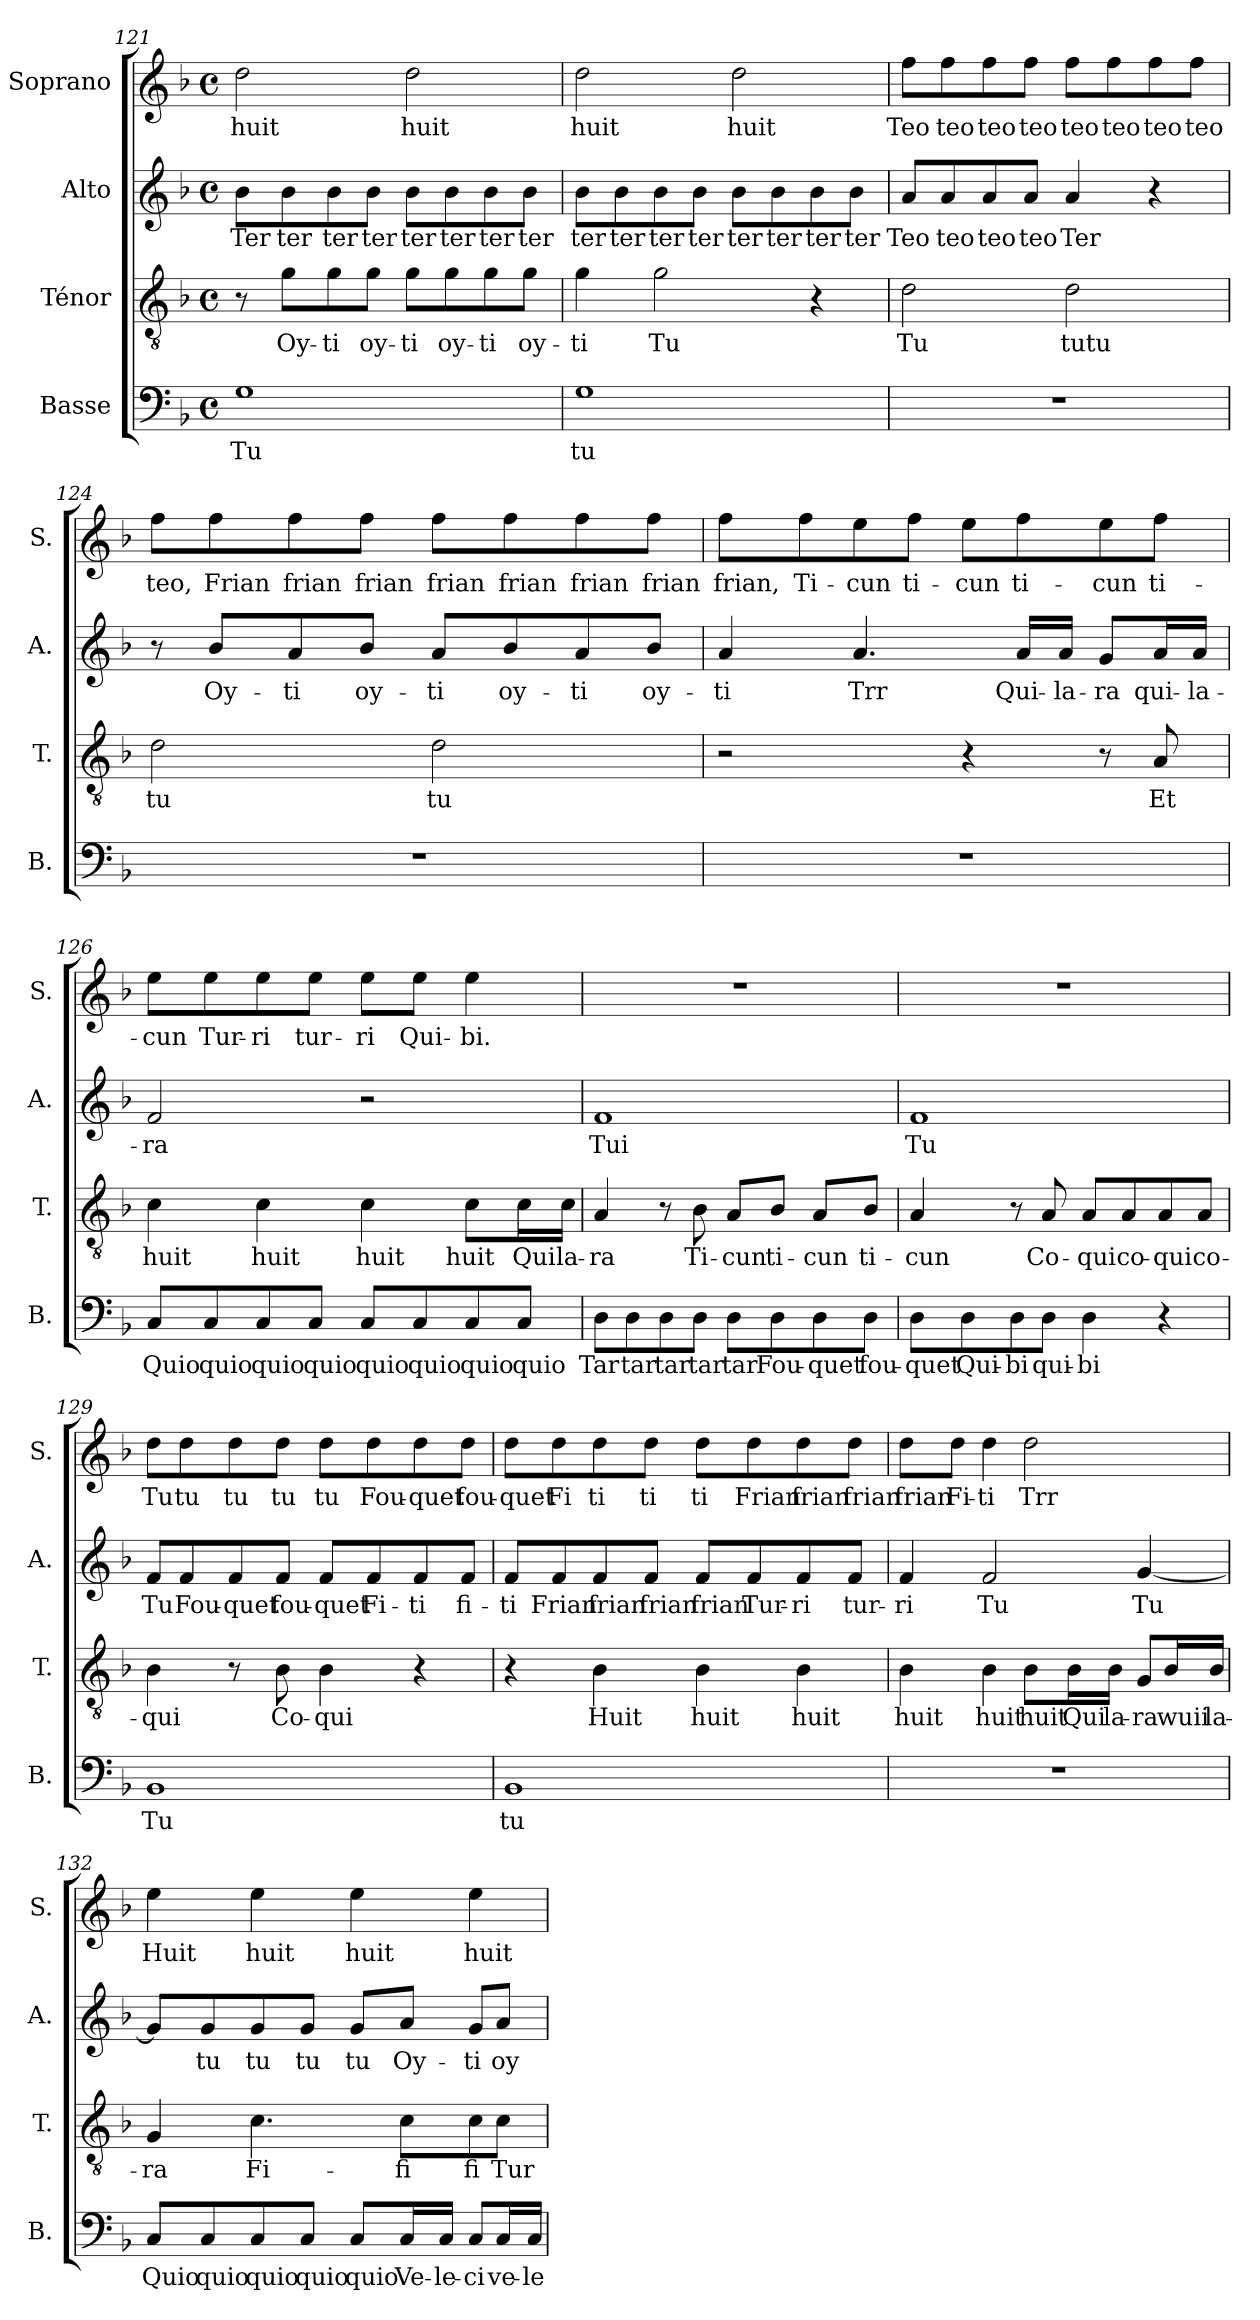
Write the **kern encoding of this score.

**kern	**text	**kern	**text	**kern	**text	**kern	**text
*part4	*part4	*part3	*part3	*part2	*part2	*part1	*part1
*staff4	*staff4	*staff3	*staff3	*staff2	*staff2	*staff1	*staff1
*I"Basse	*	*I"Ténor	*	*I"Alto	*	*I"Soprano	*
*I'B.	*	*I'T.	*	*I'A.	*	*I'S.	*
!!LO:PB:g=z
*clefF4	*	*clefGv2	*	*clefG2	*	*clefG2	*
*k[b-]	*	*k[b-]	*	*k[b-]	*	*k[b-]	*
*M4/4	*	*M4/4	*	*M4/4	*	*M4/4	*
*met(c)	*	*met(c)	*	*met(c)	*	*met(c)	*
=121	=121	=121	=121	=121	=121	=121	=121
!	!LO:LY:b	!	!	!	!LO:LY:b	!	!LO:LY:b
1G	Tu	8r	.	8b-\L	Ter	2dd\	huit
!	!	!	!LO:LY:b	!	!LO:LY:b	!	!
.	.	8g\L	Oy-	8b-\	ter	.	.
!	!	!	!LO:LY:b	!	!LO:LY:b	!	!
.	.	8g\	-ti	8b-\	ter	.	.
!	!	!	!LO:LY:b	!	!LO:LY:b	!	!
.	.	8g\J	oy-	8b-\J	ter	.	.
!	!	!	!LO:LY:b	!	!LO:LY:b	!	!LO:LY:b
.	.	8g\L	-ti	8b-\L	ter	2dd\	huit
!	!	!	!LO:LY:b	!	!LO:LY:b	!	!
.	.	8g\	oy-	8b-\	ter	.	.
!	!	!	!LO:LY:b	!	!LO:LY:b	!	!
.	.	8g\	-ti	8b-\	ter	.	.
!	!	!	!LO:LY:b	!	!LO:LY:b	!	!
.	.	8g\J	oy-	8b-\J	ter	.	.
!!LO:LB:g=z
=122	=122	=122	=122	=122	=122	=122	=122
!	!LO:LY:b	!	!LO:LY:b	!	!LO:LY:b	!	!LO:LY:b
1G	tu	4g\	-ti	8b-\L	ter	2dd\	huit
!	!	!	!	!	!LO:LY:b	!	!
.	.	.	.	8b-\	ter	.	.
!	!	!	!LO:LY:b	!	!LO:LY:b	!	!
.	.	2g\	Tu	8b-\	ter	.	.
!	!	!	!	!	!LO:LY:b	!	!
.	.	.	.	8b-\J	ter	.	.
!	!	!	!	!	!LO:LY:b	!	!LO:LY:b
.	.	.	.	8b-\L	ter	2dd\	huit
!	!	!	!	!	!LO:LY:b	!	!
.	.	.	.	8b-\	ter	.	.
!	!	!	!	!	!LO:LY:b	!	!
.	.	4r	.	8b-\	ter	.	.
!	!	!	!	!	!LO:LY:b	!	!
.	.	.	.	8b-\J	ter	.	.
=123	=123	=123	=123	=123	=123	=123	=123
!	!	!	!LO:LY:b	!	!LO:LY:b	!	!LO:LY:b
1r	.	2d\	Tu	8a/L	Teo	8ff\L	Teo
!	!	!	!	!	!LO:LY:b	!	!LO:LY:b
.	.	.	.	8a/	teo	8ff\	teo
!	!	!	!	!	!LO:LY:b	!	!LO:LY:b
.	.	.	.	8a/	teo	8ff\	teo
!	!	!	!	!	!LO:LY:b	!	!LO:LY:b
.	.	.	.	8a/J	teo	8ff\J	teo
!	!	!	!LO:LY:b	!	!LO:LY:b	!	!LO:LY:b
.	.	2d\	tutu	4a/	Ter	8ff\L	teo
!	!	!	!	!	!	!	!LO:LY:b
.	.	.	.	.	.	8ff\	teo
!	!	!	!	!	!	!	!LO:LY:b
.	.	.	.	4r	.	8ff\	teo
!	!	!	!	!	!	!	!LO:LY:b
.	.	.	.	.	.	8ff\J	teo
!!LO:LB:g=z
=124	=124	=124	=124	=124	=124	=124	=124
!	!	!	!LO:LY:b	!	!	!	!LO:LY:b
1r	.	2d\	tu	8r	.	8ff\L	teo,
!	!	!	!	!	!LO:LY:b	!	!LO:LY:b
.	.	.	.	8b-/L	Oy-	8ff\	Frian
!	!	!	!	!	!LO:LY:b	!	!LO:LY:b
.	.	.	.	8a/	-ti	8ff\	frian
!	!	!	!	!	!LO:LY:b	!	!LO:LY:b
.	.	.	.	8b-/J	oy-	8ff\J	frian
!	!	!	!LO:LY:b	!	!LO:LY:b	!	!LO:LY:b
.	.	2d\	tu	8a/L	-ti	8ff\L	frian
!	!	!	!	!	!LO:LY:b	!	!LO:LY:b
.	.	.	.	8b-/	oy-	8ff\	frian
!	!	!	!	!	!LO:LY:b	!	!LO:LY:b
.	.	.	.	8a/	-ti	8ff\	frian
!	!	!	!	!	!LO:LY:b	!	!LO:LY:b
.	.	.	.	8b-/J	oy-	8ff\J	frian
!!LO:PB:g=z
=125	=125	=125	=125	=125	=125	=125	=125
!	!	!	!	!	!LO:LY:b	!	!LO:LY:b
1r	.	2r	.	4a/	-ti	8ff\L	frian,
!	!	!	!	!	!	!	!LO:LY:b
.	.	.	.	.	.	8ff\	Ti-
!	!	!	!	!	!LO:LY:b	!	!LO:LY:b
.	.	.	.	4.a/	Trr	8ee\	-cun
!	!	!	!	!	!	!	!LO:LY:b
.	.	.	.	.	.	8ff\J	ti-
!	!	!	!	!	!	!	!LO:LY:b
.	.	4r	.	.	.	8ee\L	-cun
!	!	!	!	!	!LO:LY:b	!	!LO:LY:b
.	.	.	.	16a/LL	Qui-	8ff\	ti-
!	!	!	!	!	!LO:LY:b	!	!
.	.	.	.	16a/JJ	-la-	.	.
!	!	!	!	!	!LO:LY:b	!	!LO:LY:b
.	.	8r	.	8g/L	-ra	8ee\	-cun
!	!	!	!LO:LY:b	!	!LO:LY:b	!	!LO:LY:b
.	.	8A/	Et	16a/L	qui-	8ff\J	ti-
!	!	!	!	!	!LO:LY:b	!	!
.	.	.	.	16a/JJ	-la-	.	.
=126	=126	=126	=126	=126	=126	=126	=126
!	!LO:LY:b	!	!LO:LY:b	!	!LO:LY:b	!	!LO:LY:b
8C/L	Quio	4c\	huit	2f/	-ra	8ee\L	-cun
!	!LO:LY:b	!	!	!	!	!	!LO:LY:b
8C/	quio	.	.	.	.	8ee\	Tur-
!	!LO:LY:b	!	!LO:LY:b	!	!	!	!LO:LY:b
8C/	quio	4c\	huit	.	.	8ee\	-ri
!	!LO:LY:b	!	!	!	!	!	!LO:LY:b
8C/J	quio	.	.	.	.	8ee\J	tur-
!	!LO:LY:b	!	!LO:LY:b	!	!	!	!LO:LY:b
8C/L	quio	4c\	huit	2r	.	8ee\L	-ri
!	!LO:LY:b	!	!	!	!	!	!LO:LY:b
8C/	quio	.	.	.	.	8ee\J	Qui-
!	!LO:LY:b	!	!LO:LY:b	!	!	!	!LO:LY:b
8C/	quio	8c\L	huit	.	.	4ee\	-bi.
!	!LO:LY:b	!	!LO:LY:b	!	!	!	!
8C/J	quio	16c\L	Qui	.	.	.	.
!	!	!	!LO:LY:b	!	!	!	!
.	.	16c\JJ	la-	.	.	.	.
!!LO:LB:g=z
=127	=127	=127	=127	=127	=127	=127	=127
!	!LO:LY:b	!	!LO:LY:b	!	!LO:LY:b	!	!
8D\L	Tar	4A/	-ra	1f	Tui	1r	.
!	!LO:LY:b	!	!	!	!	!	!
8D\	tar	.	.	.	.	.	.
!	!LO:LY:b	!	!	!	!	!	!
8D\	tar	8r	.	.	.	.	.
!	!LO:LY:b	!	!LO:LY:b	!	!	!	!
8D\J	tar	8B-\	Ti-	.	.	.	.
!	!LO:LY:b	!	!LO:LY:b	!	!	!	!
8D\L	tar	8A/L	-cun	.	.	.	.
!	!LO:LY:b	!	!LO:LY:b	!	!	!	!
8D\	Fou-	8B-/J	ti-	.	.	.	.
!	!LO:LY:b	!	!LO:LY:b	!	!	!	!
8D\	-quet	8A/L	-cun	.	.	.	.
!	!LO:LY:b	!	!LO:LY:b	!	!	!	!
8D\J	fou-	8B-/J	ti-	.	.	.	.
!!LO:LB:g=z
=128	=128	=128	=128	=128	=128	=128	=128
!	!LO:LY:b	!	!LO:LY:b	!	!LO:LY:b	!	!
8D\L	-quet	4A/	-cun	1f	Tu	1r	.
!	!LO:LY:b	!	!	!	!	!	!
8D\	Qui-	.	.	.	.	.	.
!	!LO:LY:b	!	!	!	!	!	!
8D\	-bi	8r	.	.	.	.	.
!	!LO:LY:b	!	!LO:LY:b	!	!	!	!
8D\J	qui-	8A/	Co-	.	.	.	.
!	!LO:LY:b	!	!LO:LY:b	!	!	!	!
4D\	-bi	8A/L	-qui	.	.	.	.
!	!	!	!LO:LY:b	!	!	!	!
.	.	8A/	co-	.	.	.	.
!	!	!	!LO:LY:b	!	!	!	!
4r	.	8A/	-qui	.	.	.	.
!	!	!	!LO:LY:b	!	!	!	!
.	.	8A/J	co-	.	.	.	.
=129	=129	=129	=129	=129	=129	=129	=129
!	!LO:LY:b	!	!LO:LY:b	!	!LO:LY:b	!	!LO:LY:b
1BB-	Tu	4B-\	-qui	8f/L	Tu	8dd\L	Tu
!	!	!	!	!	!LO:LY:b	!	!LO:LY:b
.	.	.	.	8f/	Fou-	8dd\	tu
!	!	!	!	!	!LO:LY:b	!	!LO:LY:b
.	.	8r	.	8f/	-quet	8dd\	tu
!	!	!	!LO:LY:b	!	!LO:LY:b	!	!LO:LY:b
.	.	8B-\	Co-	8f/J	fou-	8dd\J	tu
!	!	!	!LO:LY:b	!	!LO:LY:b	!	!LO:LY:b
.	.	4B-\	-qui	8f/L	-quet	8dd\L	tu
!	!	!	!	!	!LO:LY:b	!	!LO:LY:b
.	.	.	.	8f/	Fi-	8dd\	Fou-
!	!	!	!	!	!LO:LY:b	!	!LO:LY:b
.	.	4r	.	8f/	-ti	8dd\	-quet
!	!	!	!	!	!LO:LY:b	!	!LO:LY:b
.	.	.	.	8f/J	fi-	8dd\J	fou-
!!LO:PB:g=z
=130	=130	=130	=130	=130	=130	=130	=130
!	!LO:LY:b	!	!	!	!LO:LY:b	!	!LO:LY:b
1BB-	tu	4r	.	8f/L	-ti	8dd\L	-quet
!	!	!	!	!	!LO:LY:b	!	!LO:LY:b
.	.	.	.	8f/	Frian	8dd\	Fi
!	!	!	!LO:LY:b	!	!LO:LY:b	!	!LO:LY:b
.	.	4B-\	Huit	8f/	frian	8dd\	ti
!	!	!	!	!	!LO:LY:b	!	!LO:LY:b
.	.	.	.	8f/J	frian	8dd\J	ti
!	!	!	!LO:LY:b	!	!LO:LY:b	!	!LO:LY:b
.	.	4B-\	huit	8f/L	frian	8dd\L	ti
!	!	!	!	!	!LO:LY:b	!	!LO:LY:b
.	.	.	.	8f/	Tur-	8dd\	Frian
!	!	!	!LO:LY:b	!	!LO:LY:b	!	!LO:LY:b
.	.	4B-\	huit	8f/	-ri	8dd\	frian
!	!	!	!	!	!LO:LY:b	!	!LO:LY:b
.	.	.	.	8f/J	tur-	8dd\J	frian
!!LO:LB:g=z
=131	=131	=131	=131	=131	=131	=131	=131
!	!	!	!LO:LY:b	!	!LO:LY:b	!	!LO:LY:b
1r	.	4B-\	huit	4f/	-ri	8dd\L	frian
!	!	!	!	!	!	!	!LO:LY:b
.	.	.	.	.	.	8dd\J	Fi-
!	!	!	!LO:LY:b	!	!LO:LY:b	!	!LO:LY:b
.	.	4B-\	huit	2f/	Tu	4dd\	-ti
!	!	!	!LO:LY:b	!	!	!	!LO:LY:b
.	.	8B-\L	huit	.	.	2dd\	Trr
!	!	!	!LO:LY:b	!	!	!	!
.	.	16B-\L	Qui	.	.	.	.
!	!	!	!LO:LY:b	!	!	!	!
.	.	16B-\JJ	la-	.	.	.	.
!	!	!	!LO:LY:b	!	!LO:LY:b	!	!
.	.	8G/L	-ra	[4g/	Tu	.	.
!	!	!	!LO:LY:b	!	!	!	!
.	.	16B-/L	wuii	.	.	.	.
!	!	!	!LO:LY:b	!	!	!	!
.	.	16B-/JJ	la-	.	.	.	.
=132	=132	=132	=132	=132	=132	=132	=132
!	!LO:LY:b	!	!LO:LY:b	!	!	!	!LO:LY:b
8C/L	Quio	4G/	-ra	8g/L]	.	4ee\	Huit
!	!LO:LY:b	!	!	!	!LO:LY:b	!	!
8C/	quio	.	.	8g/	tu	.	.
!	!LO:LY:b	!	!LO:LY:b	!	!LO:LY:b	!	!LO:LY:b
8C/	quio	4.c\	Fi-	8g/	tu	4ee\	huit
!	!LO:LY:b	!	!	!	!LO:LY:b	!	!
8C/J	quio	.	.	8g/J	tu	.	.
!	!LO:LY:b	!	!	!	!LO:LY:b	!	!LO:LY:b
8C/L	quio	.	.	8g/L	tu	4ee\	huit
!	!LO:LY:b	!	!LO:LY:b	!	!LO:LY:b	!	!
16C/L	Ve-	8c\L	-fi	8a/J	Oy-	.	.
!	!LO:LY:b	!	!	!	!	!	!
16C/JJ	-le-	.	.	.	.	.	.
!	!LO:LY:b	!	!LO:LY:b	!	!LO:LY:b	!	!LO:LY:b
8C/L	-ci	8c\	fi	8g/L	-ti	4ee\	huit
!	!LO:LY:b	!	!LO:LY:b	!	!LO:LY:b	!	!
16C/L	ve-	8c\J	Tur-	8a/J	oy-	.	.
!	!LO:LY:b	!	!	!	!	!	!
16C/JJ	-le-	.	.	.	.	.	.
=	=	=	=	=	=	=	=
*-	*-	*-	*-	*-	*-	*-	*-
